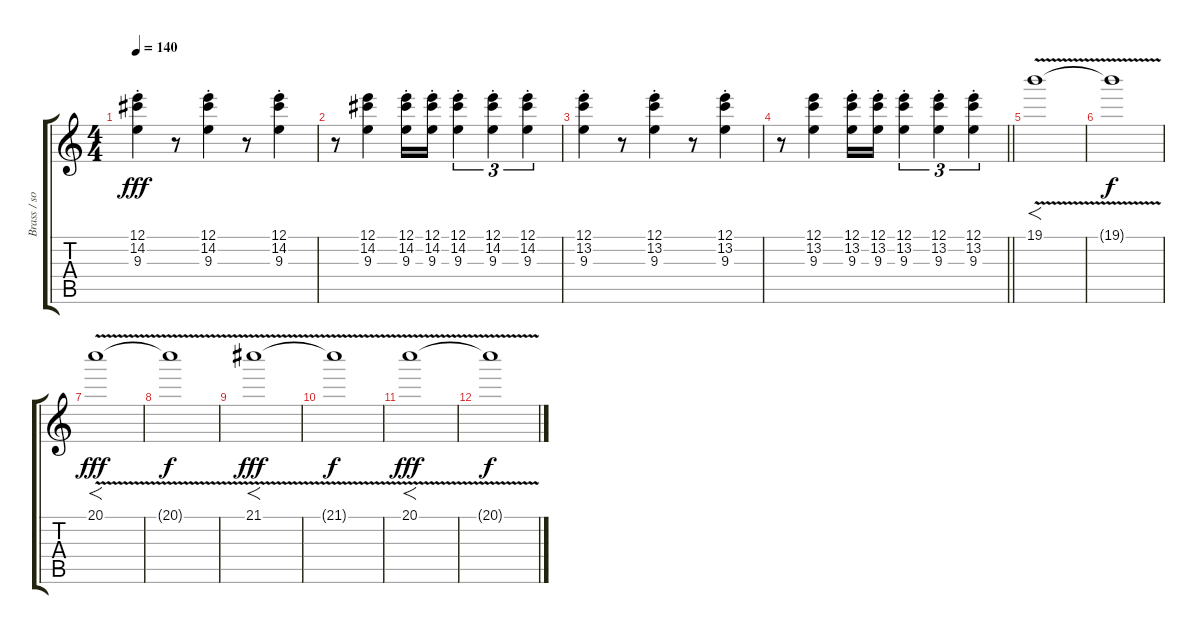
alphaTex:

\track ("Brass / soprano" "Brass / so") {instrument contrabass}
\staff {score tabs}
\tuning (E4 B3 G3 D3 A2 E2) {hide}
\ts (4 4)
\tempo 140
\clef g2
\ks c
(12.1 14.2 9.3{st}).4{dy fff} r.8 (12.1 14.2 9.3{st}).4 r.8 (12.1 14.2 9.3{st}).4 |
r.8 (12.1 14.2 9.3).4 (12.1{st} 14.2 9.3).16 (12.1{st} 14.2 9.3).16 (12.1 14.2 9.3{st}).4{tu (3 2)} (12.1 14.2 9.3{st}).4{tu (3 2)} (12.1 14.2 9.3{st}).4{tu (3 2)} |
(12.1 13.2 9.3{st}).4 r.8 (12.1 13.2 9.3{st}).4 r.8 (12.1 13.2 9.3{st}).4 |
\barLineRight lightlight
r.8 (12.1 13.2 9.3).4 (12.1{st} 13.2 9.3).16 (12.1{st} 13.2 9.3).16 (12.1 13.2 9.3{st}).4{tu (3 2)} (12.1 13.2 9.3{st}).4{tu (3 2)} (12.1 13.2 9.3{st}).4{tu (3 2)} |
\section ("" "")
19.1{v}.1{f instrument voiceoohs} |
19.1{t}.1{dy f} |
20.1{v}.1{f dy fff} |
20.1{t}.1{dy f} |
21.1{v}.1{f dy fff} |
21.1{t}.1{dy f} |
20.1{v}.1{f dy fff} |
20.1{t}.1{dy f}
